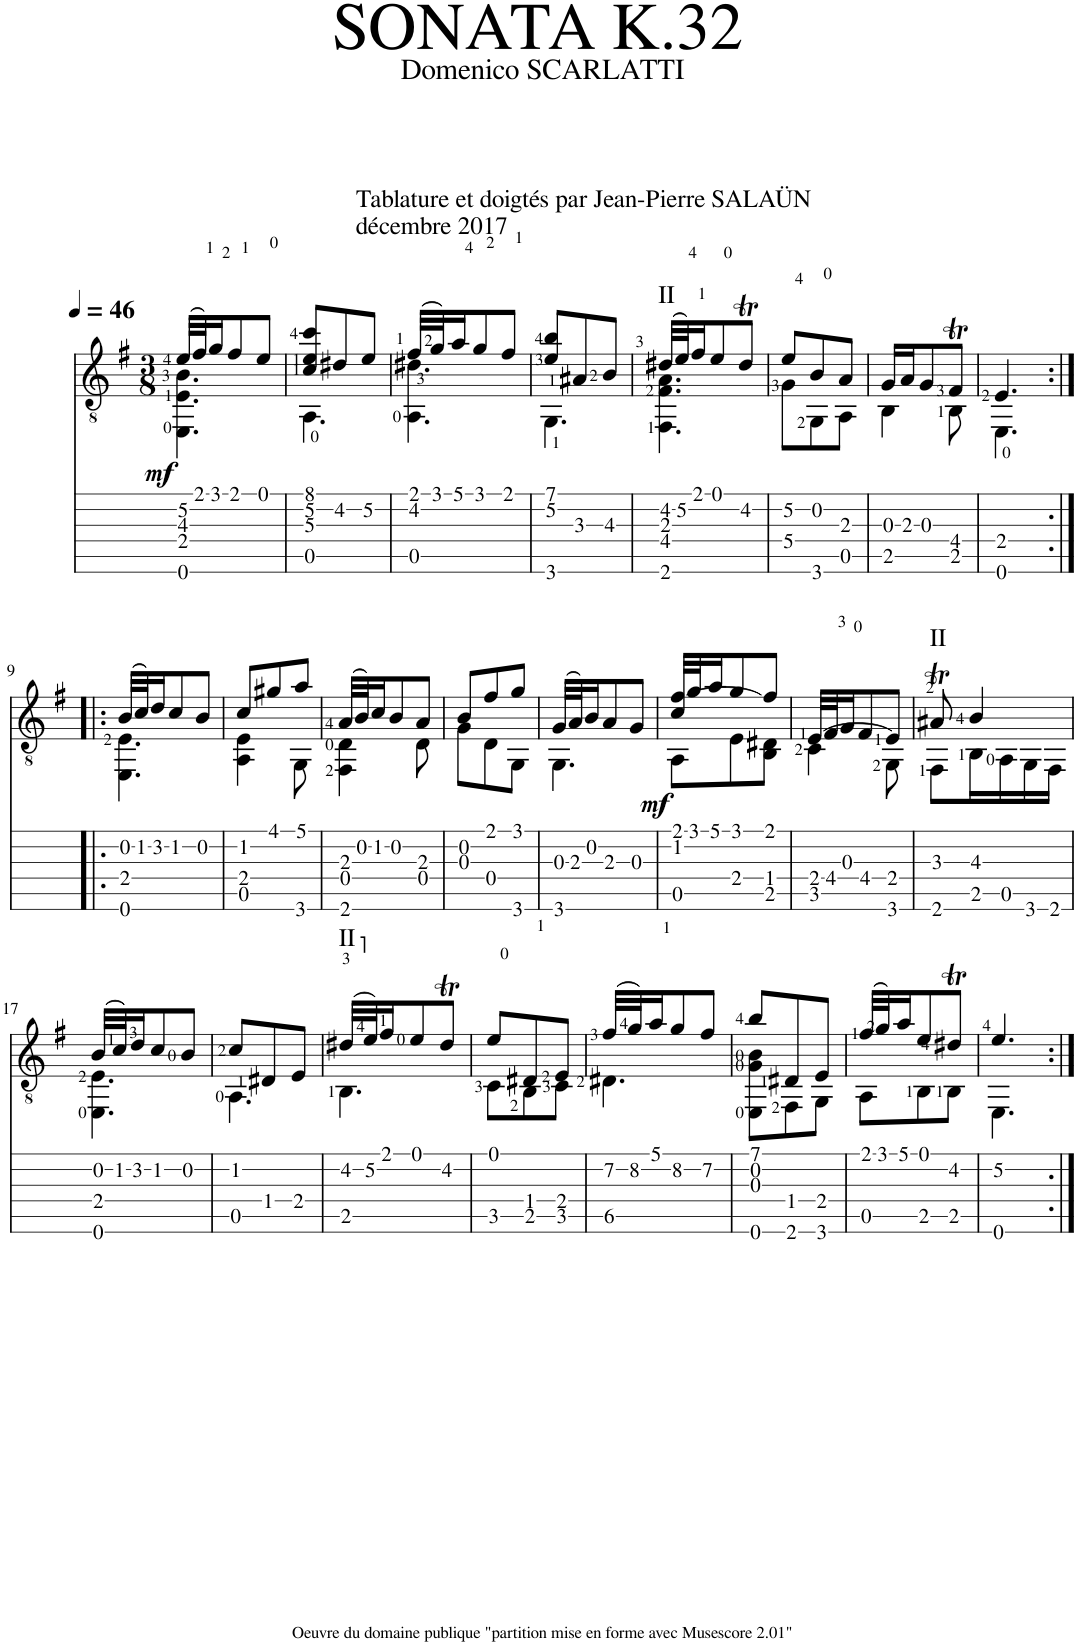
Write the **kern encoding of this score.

**kern	**kern	**dynam
*part2	*part1	*part1
*staff2	*staff1	*staff1
*I"Guitare classique [Tablature]	*I"Classical Guitar	*
*stria6	*	*
*	*clefGv2	*
*k[f#]	*k[f#]	*
*M3/8	*M3/8	*
*MM46	*MM46	*
=1	=1	=1
*^	*^	*
!	!	!	!	!LO:DY:b
32eLLL	4.EE 4.E 4.B	(32e/LLL	4.EE\ 4.E\ 4.B\	mf
32f#J	.	32f#/J)	.	.
16gJ	.	16g/J	.	.
8f#	.	8f#/	.	.
8eJ	.	8e/J	.	.
=2	=2	=2	=2	=2
8c\ 8e\ 8cc\L	4.AA	8c/ 8e/ 8cc/L	4.AA\	.
8d#X	.	8d#X/	.	.
8eJ	.	8e/J	.	.
=3	=3	=3	=3	=3
32f#LLL	4.AA 4.d#X	(32f#/LLL	4.AA\ 4.d#X\	.
32gJ	.	32g/J)	.	.
16aJ	.	16a/J	.	.
8g	.	8g/	.	.
8f#J	.	8f#/J	.	.
=4	=4	=4	=4	=4
8e\ 8b\L	4.GG	8e/ 8b/L	4.GG\	.
8A#X	.	8A#X/	.	.
8BJ	.	8B/J	.	.
=5	=5	=5	=5	=5
!	!	!LO:TX:a:t=II	!	!
32d#XLLL	4.FF# 4.F# 4.A	(32d#X/LLL	4.FF#\ 4.F#\ 4.A\	.
32eJ	.	32e/J)	.	.
16f#J	.	16f#/J	.	.
8e	.	8e/	.	.
8d#J	.	8d#t/J	.	.
=6	=6	=6	=6	=6
8eL	8GL	8e/L	8G\L	.
8B	8GG	8B/	8GG\	.
8AJ	8AAJ	8A/J	8AA\J	.
=7	=7	=7	=7	=7
16GLL	4BB	16G/LL	4BB\	.
16AJ	.	16A/J	.	.
8G	.	8G/	.	.
8F#J	8BB	8F#t/J	8BB\	.
=8	=8	=8	=8	=8
4.E	4.EE	4.E/	4.EE\	.
!!LO:LB:g=z	!!
=9:|!|:	=9:|!|:	=9:|!|:	=9:|!|:	=9:|!|:
32BLLL	4.EE 4.E	(32B/LLL	4.EE\ 4.E\	.
32cJ	.	32c/J)	.	.
16dJ	.	16d/J	.	.
8c	.	8c/	.	.
8BJ	.	8B/J	.	.
=10	=10	=10	=10	=10
8cL	4AA 4E	8c/L	4AA\ 4E\	.
8g#X	.	8g#X/	.	.
8aJ	8GG	8a/J	8GG\	.
=11	=11	=11	=11	=11
32ALLL	4FF# 4D	(32A/LLL	4FF#\ 4D\	.
32BJ	.	32B/J)	.	.
16cJ	.	16c/J	.	.
8B	.	8B/	.	.
8AJ	8D	8A/J	8D\	.
=12	=12	=12	=12	=12
8BL	8GL	8B/L	8G\L	.
8f#	8D	8f#/	8D\	.
8gJ	8GGJ	8g/J	8GG\J	.
=13	=13	=13	=13	=13
32GLLL	4.GG	(32G/LLL	4.GG\	.
32AJ	.	32A/J)	.	.
16BJ	.	16B/J	.	.
8A	.	8A/	.	.
8GJ	.	8G/J	.	.
=14	=14	=14	=14	=14
!	!	!	!	!LO:DY:b
32c\ 32f#\LLL	8AAL	32c/ [32f#/LLL	8AA\L	mf
32gJ	.	32g/J	.	.
16aJ	.	16a/J	.	.
8g	8E	8g/	8E\	.
8f#J	8BB\ 8D#X\J	8f#/J]	8BB\ 8D#X\J	.
=15	=15	=15	=15	=15
32ELLL	4C	[32E/LLL	4C\	.
32F#J	.	32F#/J	.	.
16GJ	.	16G/J	.	.
8F#	.	8F#/	.	.
8EJ	8GG	8E/J]	8GG\	.
=16	=16	=16	=16	=16
!	!	!LO:TX:a:t=II	!	!
8A#X	8FF#L	8A#Xt/	8FF#\L	.
4B	16BBL	4B/	16BB\L	.
.	16AA	.	16AA\	.
.	16GG	.	16GG\	.
.	16FF#JJ	.	16FF#\JJ	.
!!LO:LB:g=z	!!
=17	=17	=17	=17	=17
32BLLL	4.EE 4.E	(32B/LLL	4.EE\ 4.E\	.
32cJ	.	32c/J)	.	.
16dJ	.	16d/J	.	.
8c	.	8c/	.	.
8BJ	.	8B/J	.	.
=18	=18	=18	=18	=18
8cL	4.AA	8c/L	4.AA\	.
8D#X	.	8D#X/	.	.
8EJ	.	8E/J	.	.
=19	=19	=19	=19	=19
!	!	!LO:TX:a:t=II	!	!
32d#XLLL	4.BB	(32d#X/LLL	4.BB\	.
32eJ	.	32e/J)	.	.
16f#J	.	16f#/J	.	.
8e	.	8e/	.	.
8d#J	.	8d#t/J	.	.
=20	=20	=20	=20	=20
8eL	8CL	8e/L	8C\L	.
8D#X	8BB	8D#X/	8BB\	.
8EJ	8CJ	8E/J	8C\J	.
=21	=21	=21	=21	=21
32f#LLL	4.D#X	(32f#/LLL	4.D#X\	.
32gJ	.	32g/J)	.	.
16aJ	.	16a/J	.	.
8g	.	8g/	.	.
8f#J	.	8f#/J	.	.
=22	=22	=22	=22	=22
8bL	8EE\ 8G\ 8B\L	8b/L	8EE\ 8G\ 8B\L	.
8D#X	8FF#	8D#X/	8FF#\	.
8EJ	8GGJ	8E/J	8GG\J	.
=23	=23	=23	=23	=23
32f#LLL	8AAL	(32f#/LLL	8AA\L	.
32gJ	.	32g/J)	.	.
16aJ	.	16a/J	.	.
8e	8BB	8e/	8BB\	.
8d#XJ	8BBJ	8d#Xt/J	8BB\J	.
=24	=24	=24	=24	=24
4.e	4.EE	4.e/	4.EE\	.
*v	*v	*	*	*
*	*v	*v	*
=:|!	=:|!	=:|!
*-	*-	*-
